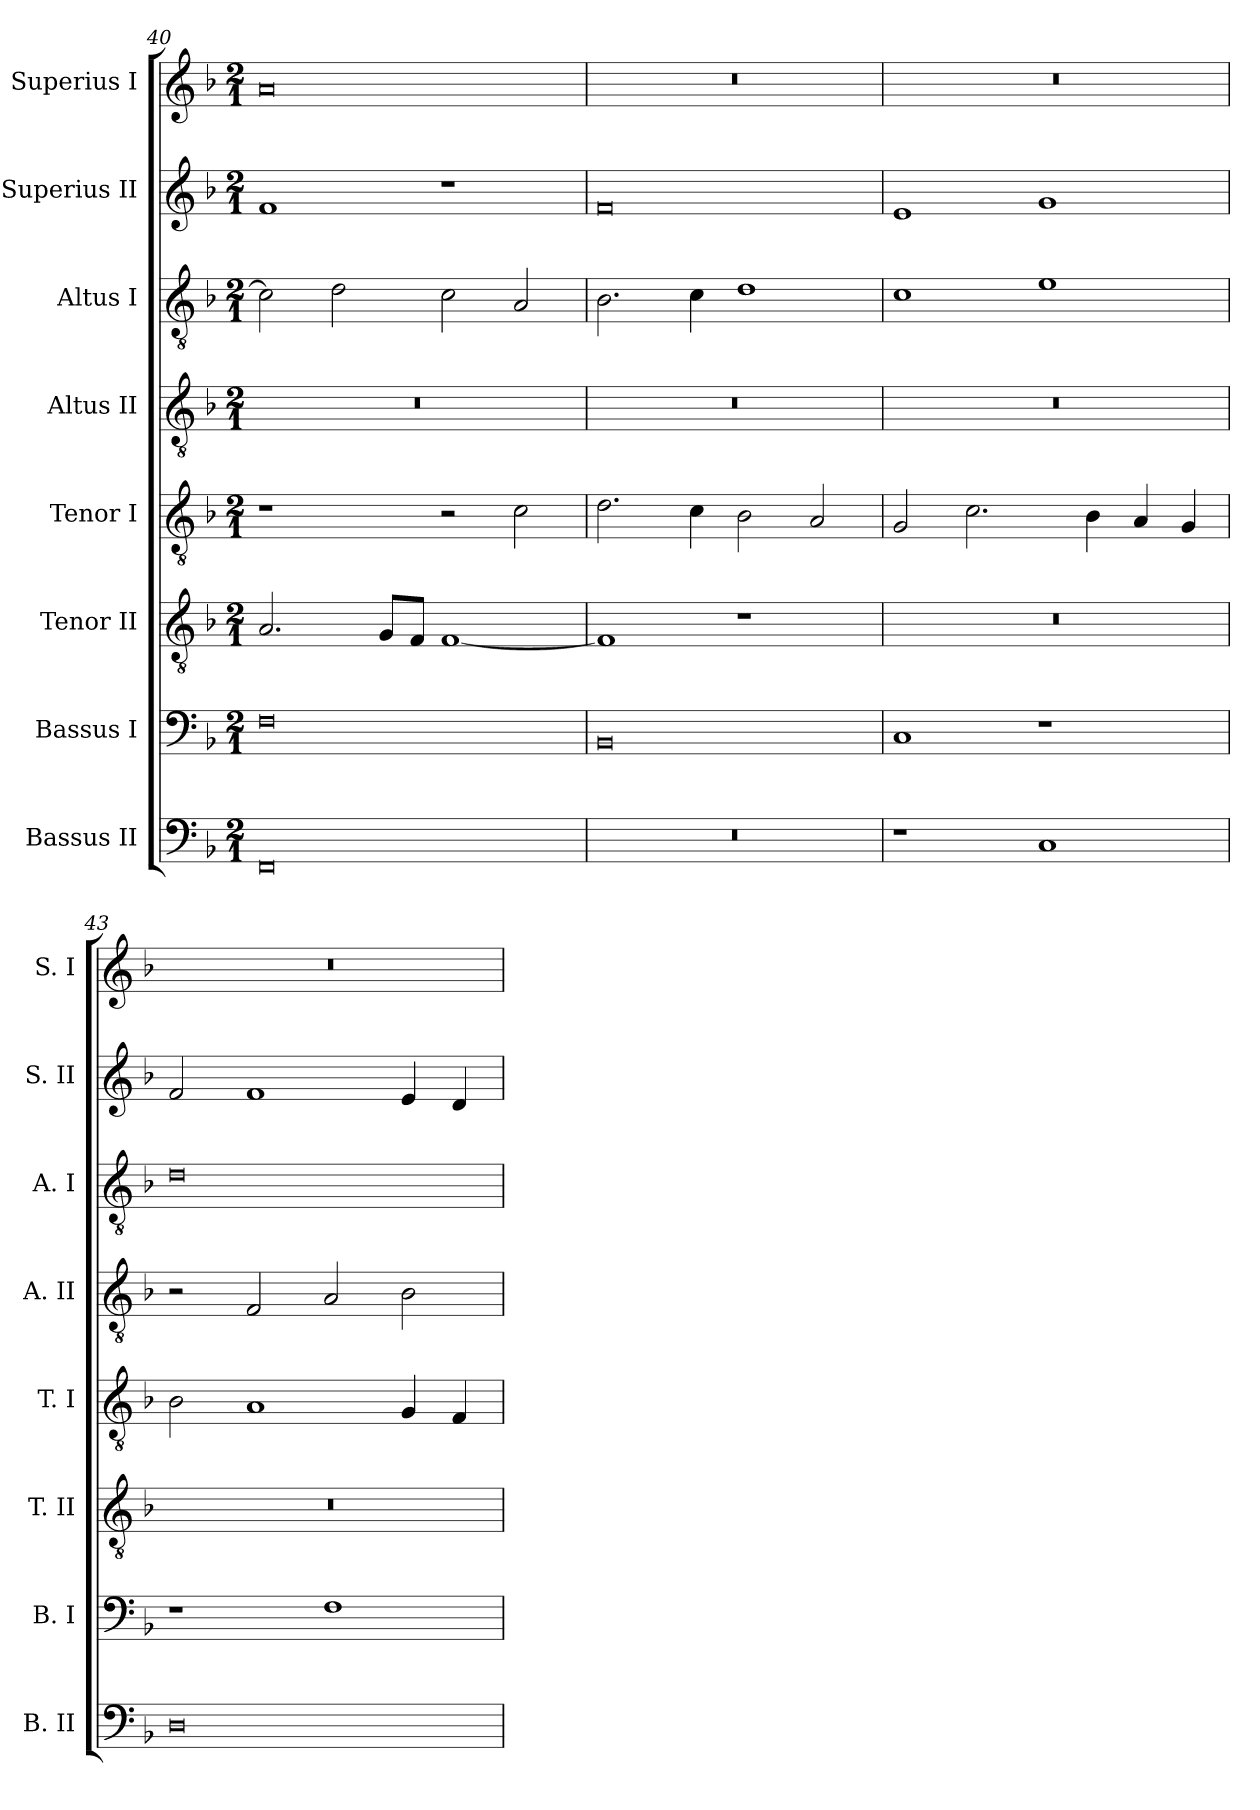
**kern	**kern	**kern	**kern	**kern	**kern	**kern	**kern
*part8	*part7	*part6	*part5	*part4	*part3	*part2	*part1
*staff8	*staff7	*staff6	*staff5	*staff4	*staff3	*staff2	*staff1
*I"Bassus II	*I"Bassus I	*I"Tenor II	*I"Tenor I	*I"Altus II	*I"Altus I	*I"Superius II	*I"Superius I
*I'B. II	*I'B. I	*I'T. II	*I'T. I	*I'A. II	*I'A. I	*I'S. II	*I'S. I
*clefF4	*clefF4	*clefGv2	*clefGv2	*clefGv2	*clefGv2	*clefG2	*clefG2
*k[b-]	*k[b-]	*k[b-]	*k[b-]	*k[b-]	*k[b-]	*k[b-]	*k[b-]
*F:	*F:	*F:	*F:	*F:	*F:	*F:	*F:
*M2/1	*M2/1	*M2/1	*M2/1	*M2/1	*M2/1	*M2/1	*M2/1
=40	=40	=40	=40	=40	=40	=40	=40
0FF	0F	2.A	1r	0r	2c]	1f	0a
.	.	.	.	.	2d	.	.
.	.	8GL	.	.	.	.	.
.	.	8FJ	.	.	.	.	.
.	.	[1F	2r	.	2c	1r	.
.	.	.	2c	.	2A	.	.
=41	=41	=41	=41	=41	=41	=41	=41
0r	0BB-	1F]	2.d	0r	2.B-	0f	0r
.	.	.	4c	.	4c	.	.
.	.	1r	2B-	.	1d	.	.
.	.	.	2A	.	.	.	.
=42	=42	=42	=42	=42	=42	=42	=42
1r	1C	0r	2G	0r	1c	1e	0r
.	.	.	2.c	.	.	.	.
1C	1r	.	.	.	1e	1g	.
.	.	.	4B-	.	.	.	.
.	.	.	4A	.	.	.	.
.	.	.	4G	.	.	.	.
=43	=43	=43	=43	=43	=43	=43	=43
0D	1r	0r	2B-	2r	0d	2f	0r
.	.	.	1A	2F	.	1f	.
.	1F	.	.	2A	.	.	.
.	.	.	4G	2B-	.	4e	.
.	.	.	4F	.	.	4d	.
=	=	=	=	=	=	=	=
*-	*-	*-	*-	*-	*-	*-	*-
